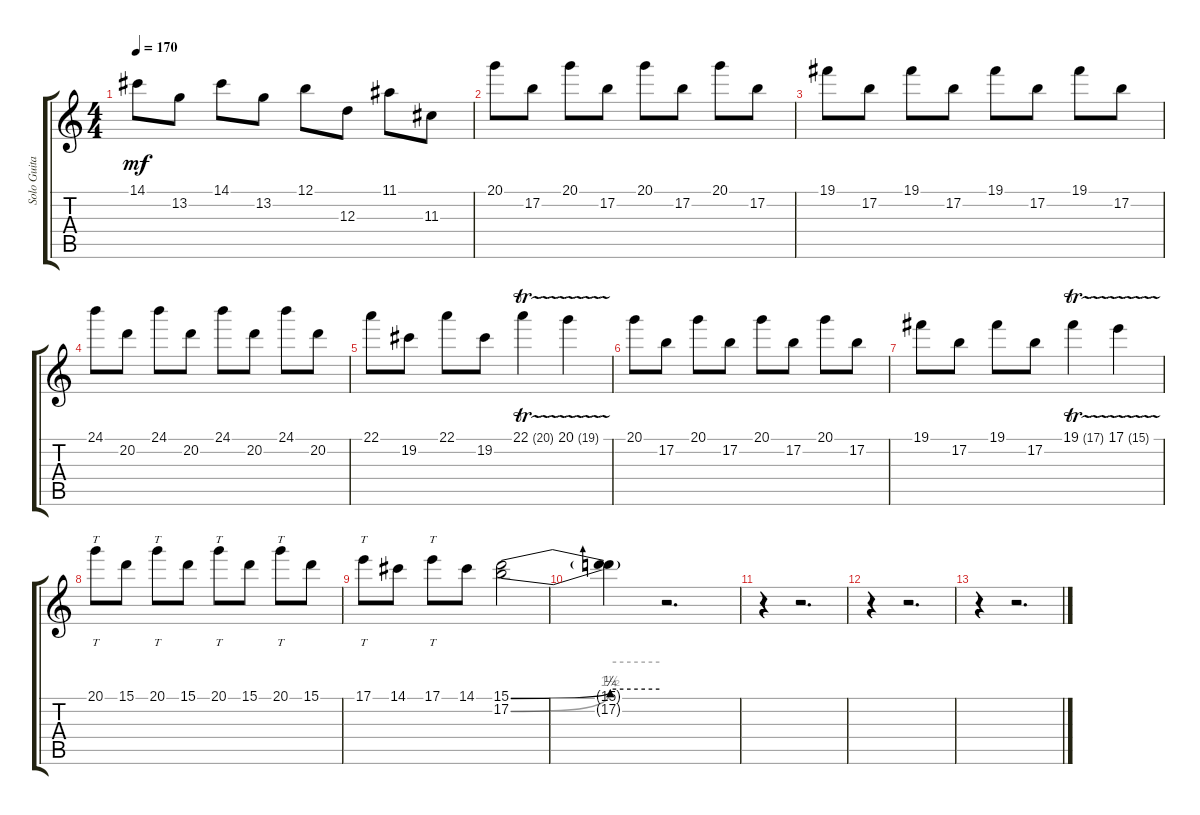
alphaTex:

\track ("Solo Guitar 1" "Solo Guita") {instrument distortionguitar}
\staff {score tabs}
\tuning (B3 Gb3 D3 A2 E2 B1) {hide}
\ts (4 4)
\tempo 170
\clef g2
\ks c
14.1.8{dy mf} 13.2.8 14.1.8 13.2.8 12.1.8 12.3.8 11.1.8 11.3.8 |
20.1.8 17.2.8 20.1.8 17.2.8 20.1.8 17.2.8 20.1.8 17.2.8 |
19.1.8 17.2.8 19.1.8 17.2.8 19.1.8 17.2.8 19.1.8 17.2.8 |
24.1.8 20.2.8 24.1.8 20.2.8 24.1.8 20.2.8 24.1.8 20.2.8 |
22.1.8 19.2.8 22.1.8 19.2.8 22.1{tr (20 32)}.4 20.1{tr (19 32)}.4 |
20.1.8 17.2.8 20.1.8 17.2.8 20.1.8 17.2.8 20.1.8 17.2.8 |
19.1.8 17.2.8 19.1.8 17.2.8 19.1{tr (17 32)}.4 17.1{tr (15 32)}.4 |
20.1.8{tt} 15.1.8 20.1.8{tt} 15.1.8 20.1.8{tt} 15.1.8 20.1.8{tt} 15.1.8 |
17.1.8{tt} 14.1.8 17.1.8{tt} 14.1.8 (15.1{be (bend 0 0 60 1)} 17.2{be (bend 0 0 60 6)}).2 |
(15.1{be (hold 0 1 60 1) t} 17.2{be (hold 0 6 60 6) t}).4 r.2{d} |
r.4 r.2{d} |
r.4 r.2{d} |
r.4 r.2{d}
